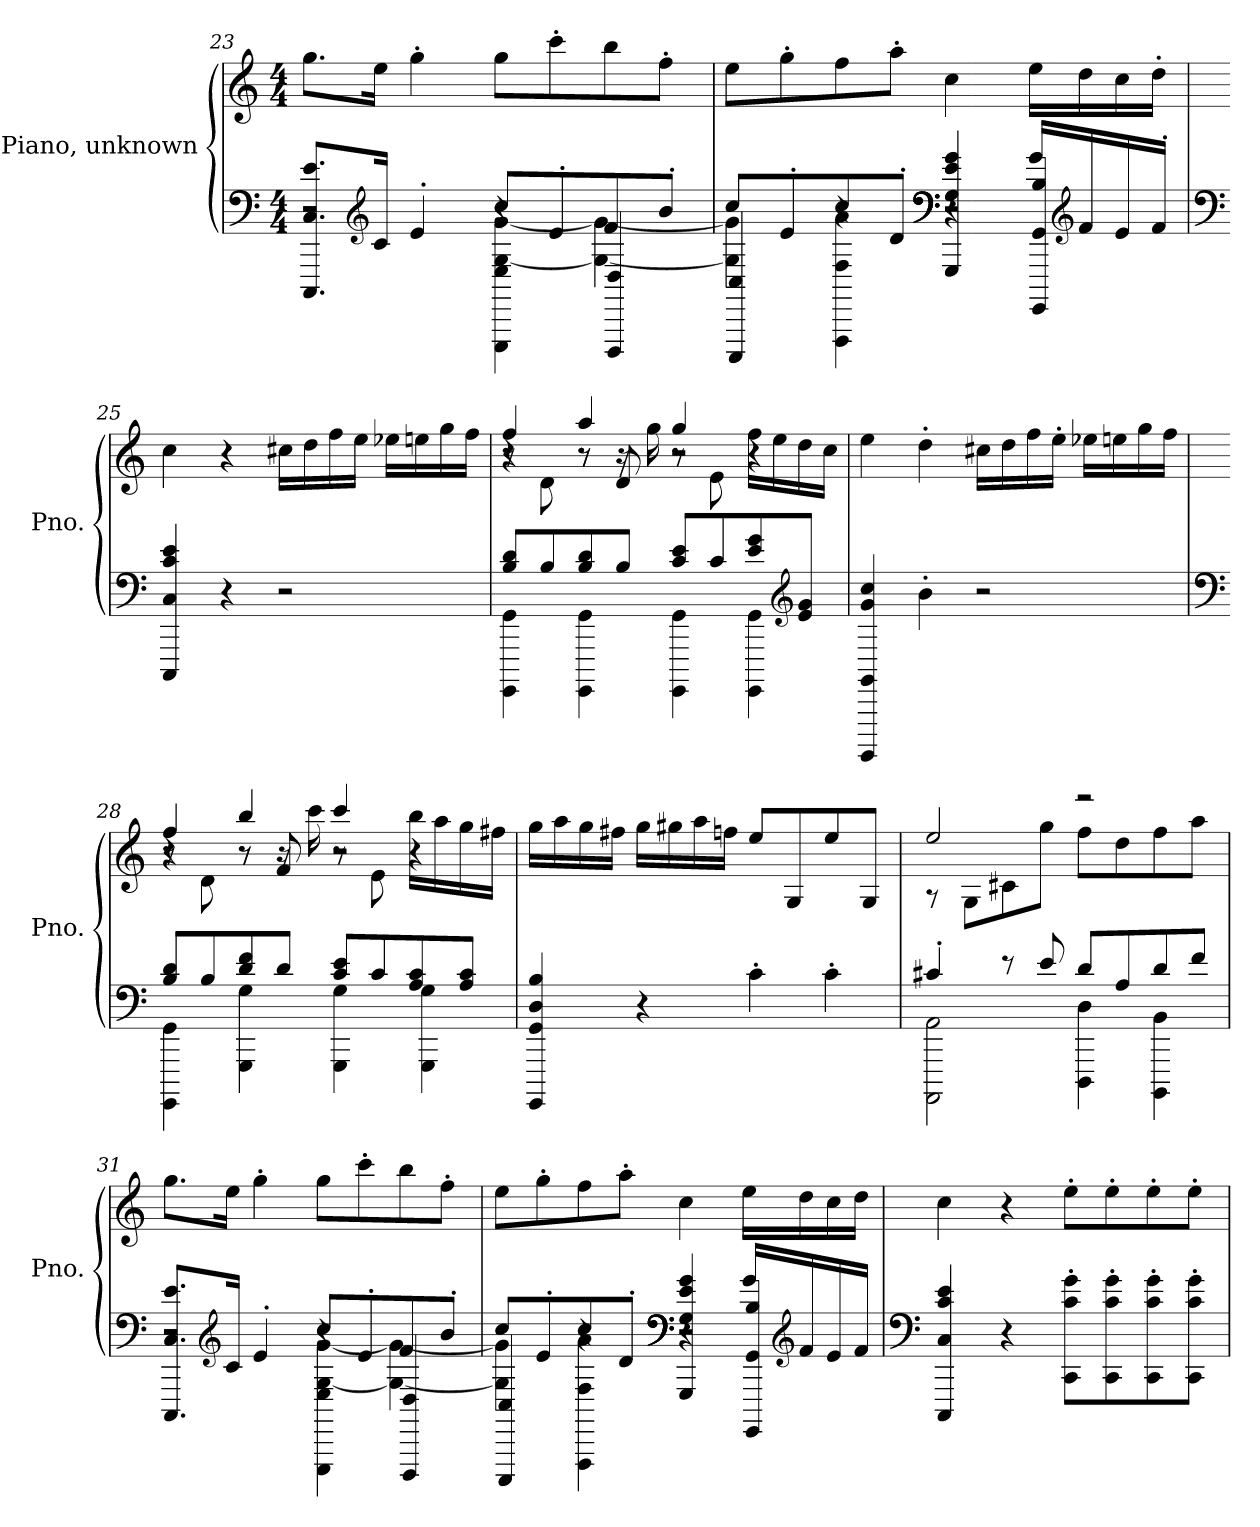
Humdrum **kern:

**kern	**kern
*part1	*part1
*staff2	*staff1
*I"Piano, unknown	*
*I'Pno.	*
*clefF4	*clefG2
*k[]	*k[]
*M4/4	*M4/4
=23	=23
*^	*
*	*^	*
8.CCC/ 8.C/ 8.e/L	2r	2r	8.gg\L
*clefG2	*	*	*
16c/Jk	.	.	16ee\Jk
4e'/	.	.	4gg'\
8cc/L	4EEE\ 4E\ [4G\ [4g\	4r	8gg\L
8e'/	.	.	8ccc'\
8f/	4G\_ 4g\_	4DDD/ 4D/	8bb\
8b'/J	.	.	8ff'\J
=24	=24	=24	=24
8cc/L	4G\] 4g\]	4CCC/ 4C/	8ee\L
8e'/	.	.	8gg'\
8cc/	4FFF\ 4F\ 4a\	4r	8ff\
8d'/J	.	.	8aa'\J
*clefF4	*	*	*
4GGG/ 4G/ 4e/ 4g/	2r	4r	4cc\
16g/LL	.	4GGGG/ 4GG/ 4B/	16ee\LL
*clefG2	*	*	*
16f/	.	.	16dd\
16e/	.	.	16cc\
16f'/JJ	.	.	16dd'\JJ
*v	*v	*v	*
!!LO:LB:g=z
=25	=25
*clefF4	*
4CCC/ 4C/ 4c/ 4e/	4cc\
4r	4r
2r	16cc#X\LL
.	16dd\
.	16ff\
.	16ee\JJ
.	16ee-X\LL
.	16een\
.	16gg\
.	16ff\JJ
=26	=26
*^	*^
*	*	*	*^
8B/ 8d/L	4GGGG\ 4GG\	4ff/	8r	4r
8B/	.	.	8d\	.
8B/ 8d/	4GGGG\ 4GG\	4aa/	8r	8r
8B/J	.	.	16r	8d/
.	.	.	16gg\	.
8c/ 8e/L	4GGGG\ 4GG\	4gg/	8r	2r
8c/	.	.	8e\	.
8e/ 8g/	4GGGG\ 4GG\	4r	16ff\LL	.
.	.	.	16ee\	.
*clefG2	*	*	*	*
8e/ 8g/J	.	.	16dd\	.
.	.	.	16cc\JJ	.
*v	*v	*	*	*
*	*v	*v	*v
=27	=27
4GGGG/ 4GG/ 4g/ 4cc/	4ee\
4b'\	4dd'\
2r	16cc#X\LL
.	16dd\
.	16ff\
.	16ee'\JJ
.	16ee-X\LL
.	16een\
.	16gg\
.	16ff\JJ
!!LO:LB:g=z
=28	=28
*clefF4	*
*^	*^
*	*	*	*^
8B/ 8d/L	4GGGG\ 4GG\	4ff/	8r	4r
8B/	.	.	8d\	.
8d/ 8f/	4GGG\ 4G\	4bb/	8r	8r
8d/J	.	.	16r	8f/
.	.	.	16ccc\	.
8c/ 8e/L	4GGG\ 4G\	4ccc/	8r	2r
8c/	.	.	8e\	.
8A/ 8c/	4GGG\ 4G\	4r	16bb\LL	.
.	.	.	16aa\	.
8A/ 8c/J	.	.	16gg\	.
.	.	.	16ff#X\JJ	.
*v	*v	*	*	*
*	*v	*v	*v
=29	=29
4GGGG/ 4GG/ 4D/ 4B/	16gg\LL
.	16aa\
.	16gg\
.	16ff#X\JJ
4r	16gg\LL
.	16gg#X\
.	16aa\
.	16ffn\JJ
4c'\	8ee/L
.	8G/
4c'\	8ee/
.	8G/J
=30	=30
*^	*^
4c#X'/	2AAAA\ 2AA\	2ee/	8r
.	.	.	8G\L
8r	.	.	8c#X\
8e/	.	.	8gg\J
8d/L	4DDD\ 4D\	2r	8ff\L
8A/	.	.	8dd\
8d/	4BBBB\ 4BB\	.	8ff\
8f/J	.	.	8aa\J
*	*	*v	*v
!!LO:LB:g=z
=31	=31	=31
*	*^	*
8.CCC/ 8.C/ 8.e/L	2r	2r	8.gg\L
*clefG2	*	*	*
16c/Jk	.	.	16ee\Jk
4e'/	.	.	4gg'\
8cc/L	4EEE\ 4E\ [4G\ [4g\	4r	8gg\L
8e'/	.	.	8ccc'\
8f/	4G\_ 4g\_	4DDD/ 4D/	8bb\
8b'/J	.	.	8ff'\J
=32	=32	=32	=32
8cc/L	4G\] 4g\]	4CCC/ 4C/	8ee\L
8e'/	.	.	8gg'\
8cc/	4FFF\ 4F\ 4a\	4r	8ff\
8d'/J	.	.	8aa'\J
*clefF4	*	*	*
4GGG/ 4G/ 4e/ 4g/	2r	4r	4cc\
16g/LL	.	4GGGG/ 4GG/ 4B/	16ee\LL
*clefG2	*	*	*
16f/	.	.	16dd\
16e/	.	.	16cc\
16f/JJ	.	.	16dd\JJ
*v	*v	*v	*
=33	=33
*clefF4	*
4CCC/ 4C/ 4c/ 4e/	4cc\
4r	4r
8CC\' 8c\' 8g\'L	8ee'\L
8CC\' 8c\' 8g\'	8ee'\
8CC\' 8c\' 8g\'	8ee'\
8CC\' 8c\' 8g\'J	8ee'\J
=	=
*-	*-
